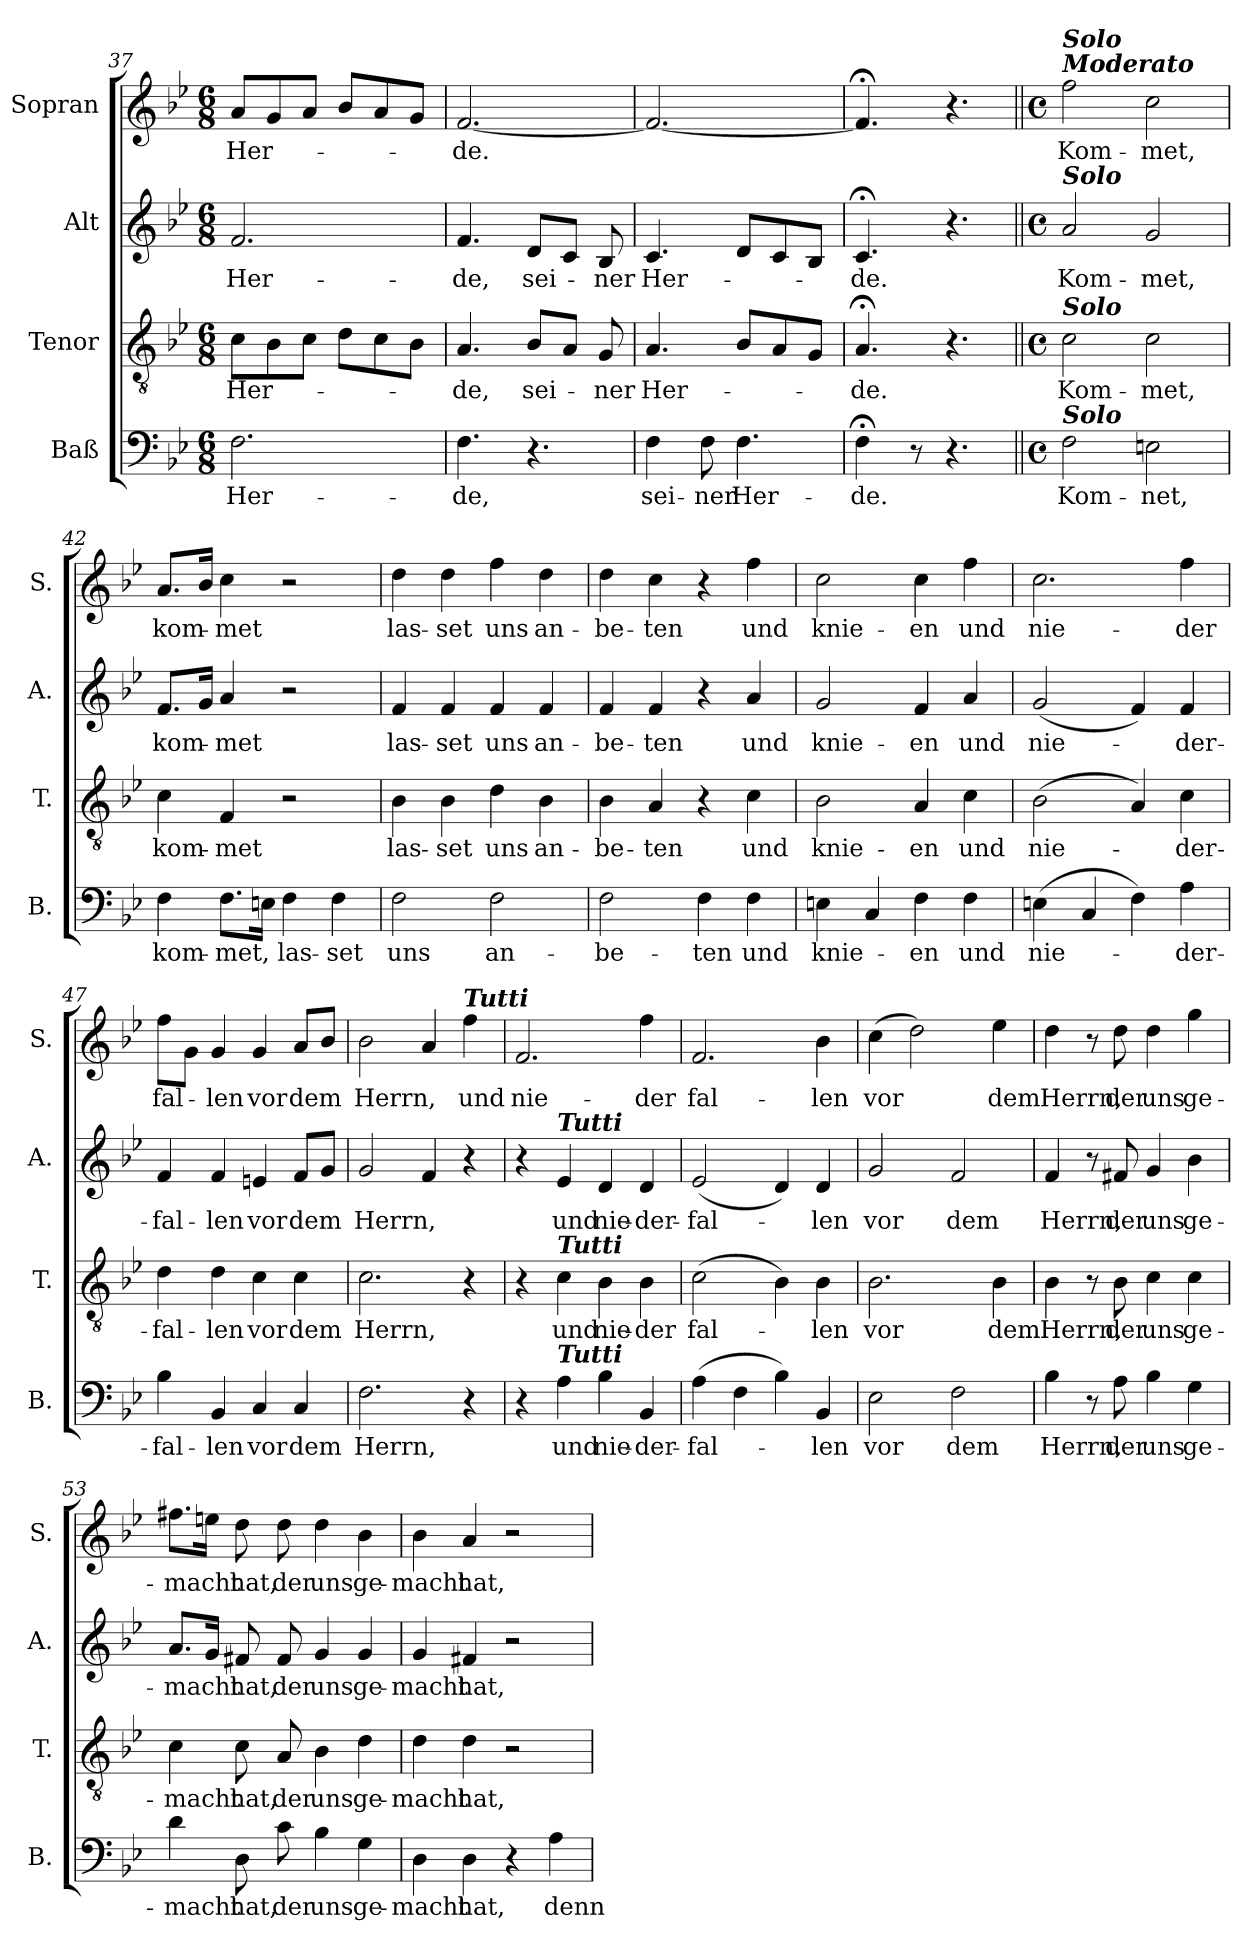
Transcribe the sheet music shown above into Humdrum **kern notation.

**kern	**text	**kern	**text	**kern	**text	**kern	**text
*part4	*part4	*part3	*part3	*part2	*part2	*part1	*part1
*staff4	*staff4	*staff3	*staff3	*staff2	*staff2	*staff1	*staff1
*I"Baß	*	*I"Tenor	*	*I"Alt	*	*I"Sopran	*
*I'B.	*	*I'T.	*	*I'A.	*	*I'S.	*
*clefF4	*	*clefGv2	*	*clefG2	*	*clefG2	*
*k[b-e-]	*	*k[b-e-]	*	*k[b-e-]	*	*k[b-e-]	*
*B-:	*	*B-:	*	*B-:	*	*B-:	*
*M6/8	*	*M6/8	*	*M6/8	*	*M6/8	*
=37	=37	=37	=37	=37	=37	=37	=37
!	!LO:LY:b	!	!LO:LY:b	!	!LO:LY:b	!	!LO:LY:b
2.F\	Her-	8c\L	Her-	2.f/	Her-	8a/L	Her-
.	.	8B-\	.	.	.	8g/	.
.	.	8c\J	.	.	.	8a/J	.
.	.	8d\L	.	.	.	8b-/L	.
.	.	8c\	.	.	.	8a/	.
.	.	8B-\J	.	.	.	8g/J	.
!!LO:LB:g=z
=38	=38	=38	=38	=38	=38	=38	=38
!	!LO:LY:b	!	!LO:LY:b	!	!LO:LY:b	!	!LO:LY:b
4.F\	-de,	4.A/	-de,	4.f/	-de,	[2.f/	-de.
!	!	!	!LO:LY:b	!	!LO:LY:b	!	!
4.r	.	8B-/L	sei-	8d/L	sei-	.	.
.	.	8A/J	.	8c/J	.	.	.
!	!	!	!LO:LY:b	!	!LO:LY:b	!	!
.	.	8G/	-ner	8B-/	-ner	.	.
=39	=39	=39	=39	=39	=39	=39	=39
!	!LO:LY:b	!	!LO:LY:b	!	!LO:LY:b	!	!
4F\	sei-	4.A/	Her-	4.c/	Her-	2.f/_	.
!	!LO:LY:b	!	!	!	!	!	!
8F\	-ner	.	.	.	.	.	.
!	!LO:LY:b	!	!	!	!	!	!
4.F\	Her-	8B-/L	.	8d/L	.	.	.
.	.	8A/	.	8c/	.	.	.
.	.	8G/J	.	8B-/J	.	.	.
=40	=40	=40	=40	=40	=40	=40	=40
!	!LO:LY:b	!	!LO:LY:b	!	!LO:LY:b	!	!
4F;<\	-de.	4.A;</	-de.	4.c;</	-de.	4.f;</]	.
8r	.	.	.	.	.	.	.
4.r	.	4.r	.	4.r	.	4.r	.
=41||	=41||	=41||	=41||	=41||	=41||	=41||	=41||
*M4/4	*	*M4/4	*	*M4/4	*	*M4/4	*
*met(c)	*	*met(c)	*	*met(c)	*	*met(c)	*
!	!	!	!	!	!	!LO:TX:a:Bi:t=Moderato	!
!	!	!	!	!	!	!LO:TX:a:Bi:t=Solo	!
!	!	!	!	!LO:TX:a:Bi:t=Solo	!	!	!
!	!	!LO:TX:a:Bi:t=Solo	!	!	!	!	!
!LO:TX:a:Bi:t=Solo	!	!	!	!	!	!	!
!	!LO:LY:b	!	!LO:LY:b	!	!LO:LY:b	!	!LO:LY:b
2F\	Kom-	2c\	Kom-	2a/	Kom-	2ff\	Kom-
!	!LO:LY:b	!	!LO:LY:b	!	!LO:LY:b	!	!LO:LY:b
2En\	-net,	2c\	-met,	2g/	-met,	2cc\	-met,
=42	=42	=42	=42	=42	=42	=42	=42
!	!LO:LY:b	!	!LO:LY:b	!	!LO:LY:b	!	!LO:LY:b
4F\	kom-	4c\	kom-	8.f/L	kom-	8.a/L	kom-
.	.	.	.	16g/Jk	.	16b-/Jk	.
!	!LO:LY:b	!	!LO:LY:b	!	!LO:LY:b	!	!LO:LY:b
8.F\L	-met,	4F/	-met	4a/	-met	4cc\	-met
16En\Jk	.	.	.	.	.	.	.
!	!LO:LY:b	!	!	!	!	!	!
4F\	las-	2r	.	2r	.	2r	.
!	!LO:LY:b	!	!	!	!	!	!
4F\	-set	.	.	.	.	.	.
=43	=43	=43	=43	=43	=43	=43	=43
!	!LO:LY:b	!	!LO:LY:b	!	!LO:LY:b	!	!LO:LY:b
2F\	uns	4B-\	las-	4f/	las-	4dd\	las-
!	!	!	!LO:LY:b	!	!LO:LY:b	!	!LO:LY:b
.	.	4B-\	-set	4f/	-set	4dd\	-set
!	!LO:LY:b	!	!LO:LY:b	!	!LO:LY:b	!	!LO:LY:b
2F\	an-	4d\	uns	4f/	uns	4ff\	uns
!	!	!	!LO:LY:b	!	!LO:LY:b	!	!LO:LY:b
.	.	4B-\	an-	4f/	an-	4dd\	an-
!!LO:LB:g=z
=44	=44	=44	=44	=44	=44	=44	=44
!	!LO:LY:b	!	!LO:LY:b	!	!LO:LY:b	!	!LO:LY:b
2F\	-be-	4B-\	-be-	4f/	-be-	4dd\	-be-
!	!	!	!LO:LY:b	!	!LO:LY:b	!	!LO:LY:b
.	.	4A/	-ten	4f/	-ten	4cc\	-ten
!	!LO:LY:b	!	!	!	!	!	!
4F\	-ten	4r	.	4r	.	4r	.
!	!LO:LY:b	!	!LO:LY:b	!	!LO:LY:b	!	!LO:LY:b
4F\	und	4c\	und	4a/	und	4ff\	und
=45	=45	=45	=45	=45	=45	=45	=45
!	!LO:LY:b	!	!LO:LY:b	!	!LO:LY:b	!	!LO:LY:b
4En\	knie-	2B-\	knie-	2g/	knie-	2cc\	knie-
4C/	.	.	.	.	.	.	.
!	!LO:LY:b	!	!LO:LY:b	!	!LO:LY:b	!	!LO:LY:b
4F\	-en	4A/	-en	4f/	-en	4cc\	-en
!	!LO:LY:b	!	!LO:LY:b	!	!LO:LY:b	!	!LO:LY:b
4F\	und	4c\	und	4a/	und	4ff\	und
=46	=46	=46	=46	=46	=46	=46	=46
!	!LO:LY:b	!	!LO:LY:b	!	!LO:LY:b	!	!LO:LY:b
(>4En\	nie-	(>2B-\	nie-	(<2g/	nie-	2.cc\	nie-
4C/	.	.	.	.	.	.	.
4F\)	.	4A/)	.	4f/)	.	.	.
!	!LO:LY:b	!	!LO:LY:b	!	!LO:LY:b	!	!LO:LY:b
4A\	-der-	4c\	-der-	4f/	-der-	4ff\	-der
=47	=47	=47	=47	=47	=47	=47	=47
!	!LO:LY:b	!	!LO:LY:b	!	!LO:LY:b	!	!LO:LY:b
4B-\	-fal-	4d\	-fal-	4f/	-fal-	8ff\L	fal-
.	.	.	.	.	.	8g\J	.
!	!LO:LY:b	!	!LO:LY:b	!	!LO:LY:b	!	!LO:LY:b
4BB-/	-len	4d\	-len	4f/	-len	4g/	-len
!	!LO:LY:b	!	!LO:LY:b	!	!LO:LY:b	!	!LO:LY:b
4C/	vor	4c\	vor	4en/	vor	4g/	vor
!	!LO:LY:b	!	!LO:LY:b	!	!LO:LY:b	!	!LO:LY:b
4C/	dem	4c\	dem	8f/L	dem	8a/L	dem
.	.	.	.	8g/J	.	8b-/J	.
=48	=48	=48	=48	=48	=48	=48	=48
!	!LO:LY:b	!	!LO:LY:b	!	!LO:LY:b	!	!LO:LY:b
2.F\	Herrn,	2.c\	Herrn,	2g/	Herrn,	2b-\	Herrn,
.	.	.	.	4f/	.	4a/	.
!	!	!	!	!	!	!LO:TX:a:Bi:t=Tutti	!
!	!	!	!	!	!	!	!LO:LY:b
4r	.	4r	.	4r	.	4ff\	und
=49	=49	=49	=49	=49	=49	=49	=49
!	!	!	!	!	!	!	!LO:LY:b
4r	.	4r	.	4r	.	2.f/	nie-
!	!	!	!	!LO:TX:a:Bi:t=Tutti	!	!	!
!	!	!LO:TX:a:Bi:t=Tutti	!	!	!	!	!
!LO:TX:a:Bi:t=Tutti	!	!	!	!	!	!	!
!	!LO:LY:b	!	!LO:LY:b	!	!LO:LY:b	!	!
4A\	und	4c\	und	4e-/	und	.	.
!	!LO:LY:b	!	!LO:LY:b	!	!LO:LY:b	!	!
4B-\	nie-	4B-\	nie-	4d/	nie-	.	.
!	!LO:LY:b	!	!LO:LY:b	!	!LO:LY:b	!	!LO:LY:b
4BB-/	-der-	4B-\	-der	4d/	-der-	4ff\	-der
!!LO:PB:g=z
=50	=50	=50	=50	=50	=50	=50	=50
!	!LO:LY:b	!	!LO:LY:b	!	!LO:LY:b	!	!LO:LY:b
(>4A\	-fal-	(>2c\	fal-	(<2e-/	-fal-	2.f/	fal-
4F\	.	.	.	.	.	.	.
4B-\)	.	4B-\)	.	4d/)	.	.	.
!	!LO:LY:b	!	!LO:LY:b	!	!LO:LY:b	!	!LO:LY:b
4BB-/	-len	4B-\	-len	4d/	-len	4b-\	-len
=51	=51	=51	=51	=51	=51	=51	=51
!	!LO:LY:b	!	!LO:LY:b	!	!LO:LY:b	!	!LO:LY:b
2E-\	vor	2.B-\	vor	2g/	vor	(>4cc\	vor
.	.	.	.	.	.	2dd\)	.
!	!LO:LY:b	!	!	!	!LO:LY:b	!	!
2F\	dem	.	.	2f/	dem	.	.
!	!	!	!LO:LY:b	!	!	!	!LO:LY:b
.	.	4B-\	dem	.	.	4ee-\	dem
=52	=52	=52	=52	=52	=52	=52	=52
!	!LO:LY:b	!	!LO:LY:b	!	!LO:LY:b	!	!LO:LY:b
4B-\	Herrn,	4B-\	Herrn,	4f/	Herrn,	4dd\	Herrn,
8r	.	8r	.	8r	.	8r	.
!	!LO:LY:b	!	!LO:LY:b	!	!LO:LY:b	!	!LO:LY:b
8A\	der	8B-\	der	8f#X/	der	8dd\	der
!	!LO:LY:b	!	!LO:LY:b	!	!LO:LY:b	!	!LO:LY:b
4B-\	uns	4c\	uns	4g/	uns	4dd\	uns
!	!LO:LY:b	!	!LO:LY:b	!	!LO:LY:b	!	!LO:LY:b
4G\	ge-	4c\	ge-	4b-\	ge-	4gg\	ge-
=53	=53	=53	=53	=53	=53	=53	=53
!	!LO:LY:b	!	!LO:LY:b	!	!LO:LY:b	!	!LO:LY:b
4d\	-macht	4c\	-macht	8.a/L	-macht	8.ff#X\L	-macht
.	.	.	.	16g/Jk	.	16een\Jk	.
!	!LO:LY:b	!	!LO:LY:b	!	!LO:LY:b	!	!LO:LY:b
8D\	hat,	8c\	hat,	8f#X/	hat,	8dd\	hat,
!	!LO:LY:b	!	!LO:LY:b	!	!LO:LY:b	!	!LO:LY:b
8c\	der	8A/	der	8f#/	der	8dd\	der
!	!LO:LY:b	!	!LO:LY:b	!	!LO:LY:b	!	!LO:LY:b
4B-\	uns	4B-\	uns	4g/	uns	4dd\	uns
!	!LO:LY:b	!	!LO:LY:b	!	!LO:LY:b	!	!LO:LY:b
4G\	ge-	4d\	ge-	4g/	ge-	4b-\	ge-
=54	=54	=54	=54	=54	=54	=54	=54
!	!LO:LY:b	!	!LO:LY:b	!	!LO:LY:b	!	!LO:LY:b
4D\	-macht	4d\	-macht	4g/	-macht	4b-\	-macht
!	!LO:LY:b	!	!LO:LY:b	!	!LO:LY:b	!	!LO:LY:b
4D\	hat,	4d\	hat,	4f#X/	hat,	4a/	hat,
4r	.	2r	.	2r	.	2r	.
!	!LO:LY:b	!	!	!	!	!	!
4A\	denn	.	.	.	.	.	.
=	=	=	=	=	=	=	=
*-	*-	*-	*-	*-	*-	*-	*-
